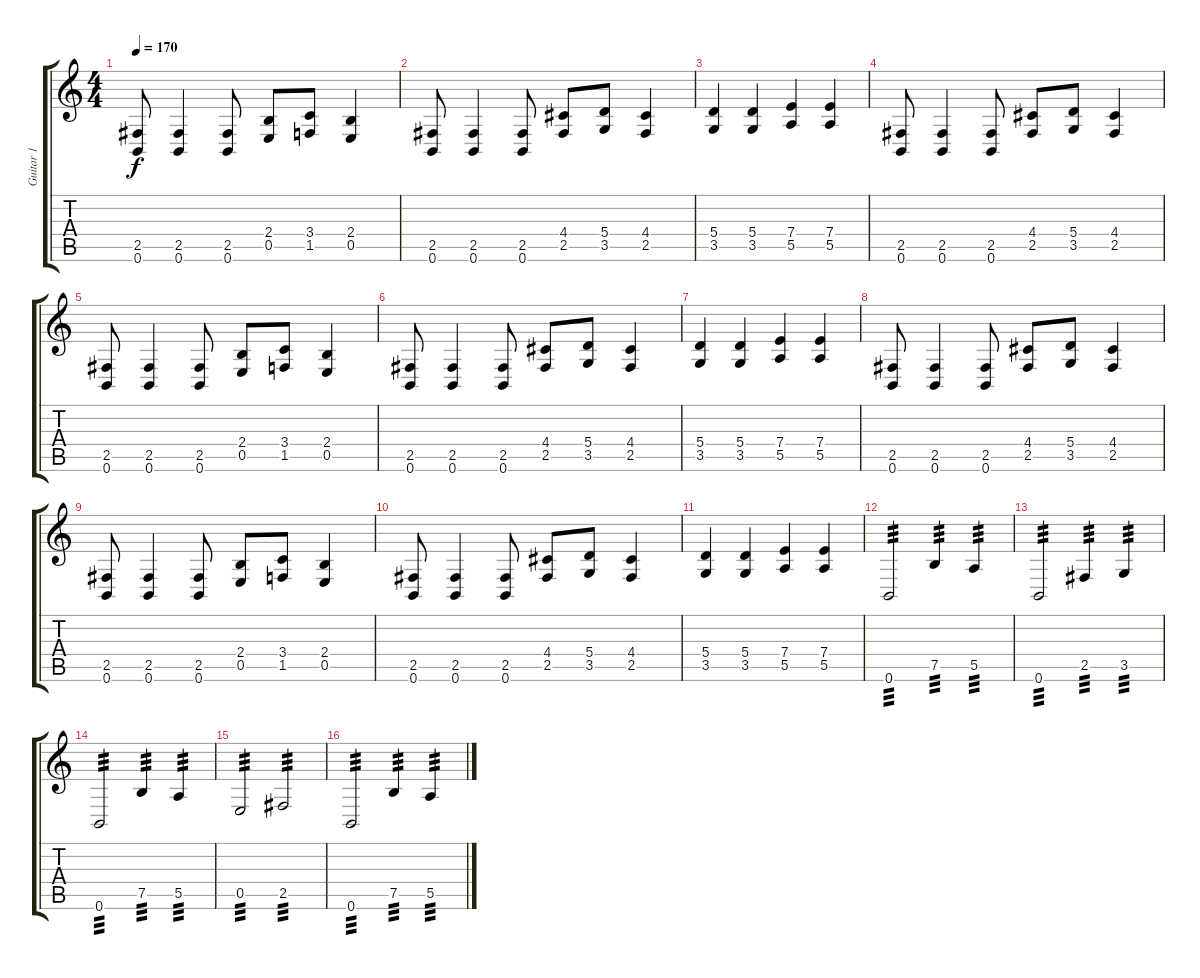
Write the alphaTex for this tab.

\track ("Guitar 1" "Guitar 1") {instrument distortionguitar}
\staff {score tabs}
\tuning (B3 Gb3 D3 A2 E2 B1) {hide}
\ts (4 4)
\tempo 170
\clef g2
\ks c
(2.5 0.6).8{dy f} (2.5 0.6).4 (2.5 0.6).8 (2.4 0.5).8 (3.4 1.5).8 (2.4 0.5).4 |
(2.5 0.6).8 (2.5 0.6).4 (2.5 0.6).8 (4.4 2.5).8 (5.4 3.5).8 (4.4 2.5).4 |
(5.4 3.5).4 (5.4 3.5).4 (7.4 5.5).4 (7.4 5.5).4 |
(2.5 0.6).8 (2.5 0.6).4 (2.5 0.6).8 (4.4 2.5).8 (5.4 3.5).8 (4.4 2.5).4 |
(2.5 0.6).8 (2.5 0.6).4 (2.5 0.6).8 (2.4 0.5).8 (3.4 1.5).8 (2.4 0.5).4 |
(2.5 0.6).8 (2.5 0.6).4 (2.5 0.6).8 (4.4 2.5).8 (5.4 3.5).8 (4.4 2.5).4 |
(5.4 3.5).4 (5.4 3.5).4 (7.4 5.5).4 (7.4 5.5).4 |
(2.5 0.6).8 (2.5 0.6).4 (2.5 0.6).8 (4.4 2.5).8 (5.4 3.5).8 (4.4 2.5).4 |
(2.5 0.6).8 (2.5 0.6).4 (2.5 0.6).8 (2.4 0.5).8 (3.4 1.5).8 (2.4 0.5).4 |
(2.5 0.6).8 (2.5 0.6).4 (2.5 0.6).8 (4.4 2.5).8 (5.4 3.5).8 (4.4 2.5).4 |
(5.4 3.5).4 (5.4 3.5).4 (7.4 5.5).4 (7.4 5.5).4 |
0.6.2{tp 3} 7.5.4{tp 3} 5.5.4{tp 3} |
0.6.2{tp 3} 2.5.4{tp 3} 3.5.4{tp 3} |
0.6.2{tp 3} 7.5.4{tp 3} 5.5.4{tp 3} |
0.5.2{tp 3} 2.5.2{tp 3} |
0.6.2{tp 3} 7.5.4{tp 3} 5.5.4{tp 3}
